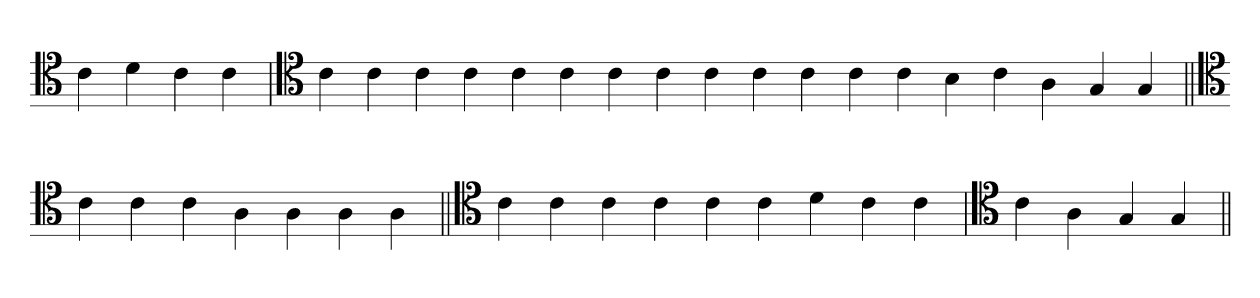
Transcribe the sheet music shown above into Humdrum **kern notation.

**kern
*part1
*staff1
*clefC4
=
4c
4d
4c
4c
=
*clefC4
4c
4c
4c
4c
4c
4c
4c
4c
4c
4c
4c
4c
4c
4B
4c
4A
4G
4G
=||
*clefC4
4c
4c
4c
4A
4A
4A
4A
=||
*clefC4
4c
4c
4c
4c
4c
4c
4d
4c
4c
=
*clefC4
4c
4A
4G
4G
=||
*-
